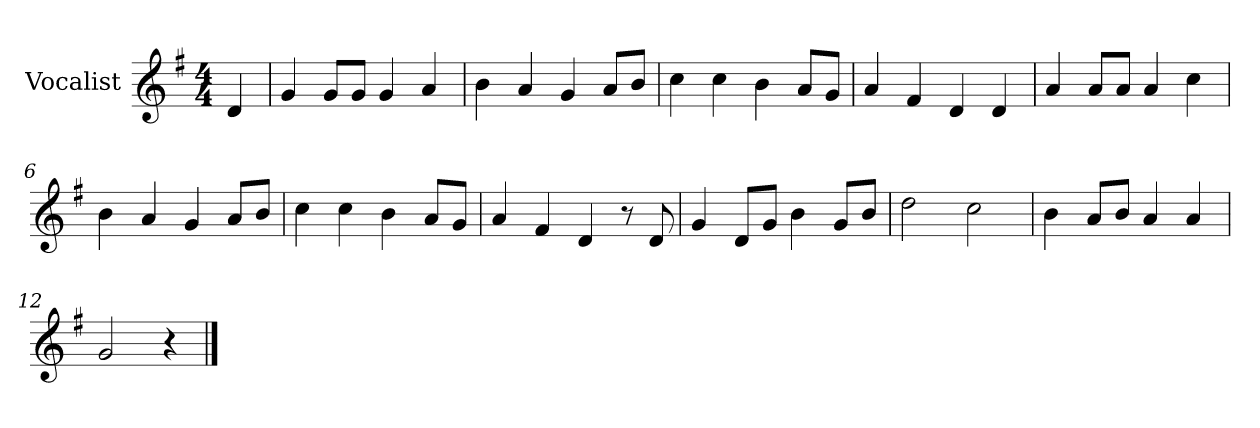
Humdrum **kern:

**kern
*part1
*staff1
*I"Vocalist
*k[f#]
*G:
*M4/4
=
4d
=1
4g
8gL
8gJ
4g
4a
=2
4b
4a
4g
8aL
8bJ
=3
4cc
4cc
4b
8aL
8gJ
=4
4a
4f#
4d
4d
=5
4a
8aL
8aJ
4a
4cc
=6
4b
4a
4g
8aL
8bJ
=7
4cc
4cc
4b
8aL
8gJ
=8
4a
4f#
4d
8r
8d
=9
4g
8dL
8gJ
4b
8gL
8bJ
=10
2dd
2cc
=11
4b
8aL
8bJ
4a
4a
=12
2g
4r
==
*-
